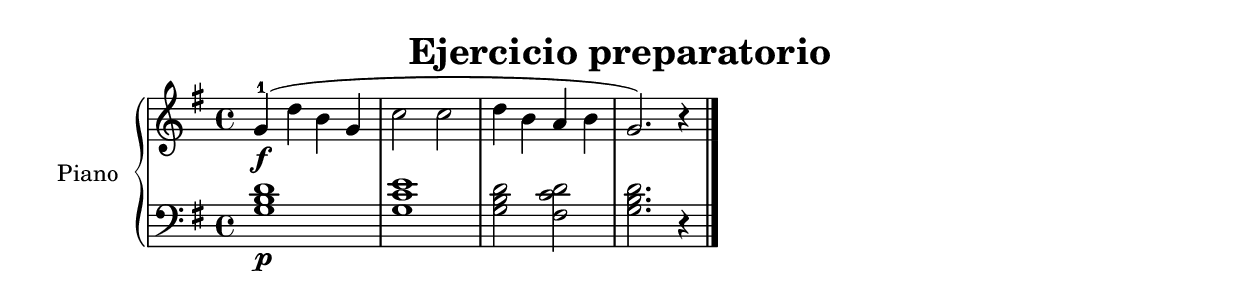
\version "2.24.3"

\header {
  title = "Ejercicio preparatorio"
  composer = ""
  opus = ""

}

global = {
  \time 4/4
  \tempo ""
  \key g \major
}

upper = \relative c'' {
  \global
  \clef treble
  % music goes here
  g4-1\f ( d' b g | c2 c2 | d4 b a b | g2. ) r4 |

  \fine
}

lower = \relative c' {
  \global
  \clef bass
  \set fingeringOrientations = #'(down)
  % music goes here
  <g b d>1\p | <g c e> | <g b d>2 <fis c' d> | <g b d>2. r4 |
  \fine
}

\score {
  \new PianoStaff \with { instrumentName = "Piano" }
  <<
    \new Staff = "upper" { \upper }
    \new Staff = "lower" { \lower }
  >>

  \layout { }
}

\score {
  \unfoldRepeats {
    \new PianoStaff \with { instrumentName = "Piano" }
    <<
      \new Staff = "upper" \with { midiInstrument = "acoustic grand" } { \upper }
      \new Staff = "lower" \with { midiInstrument = "acoustic grand" } { \lower }
    >>
  }
  \midi { \tempo 4 = 150 }
}